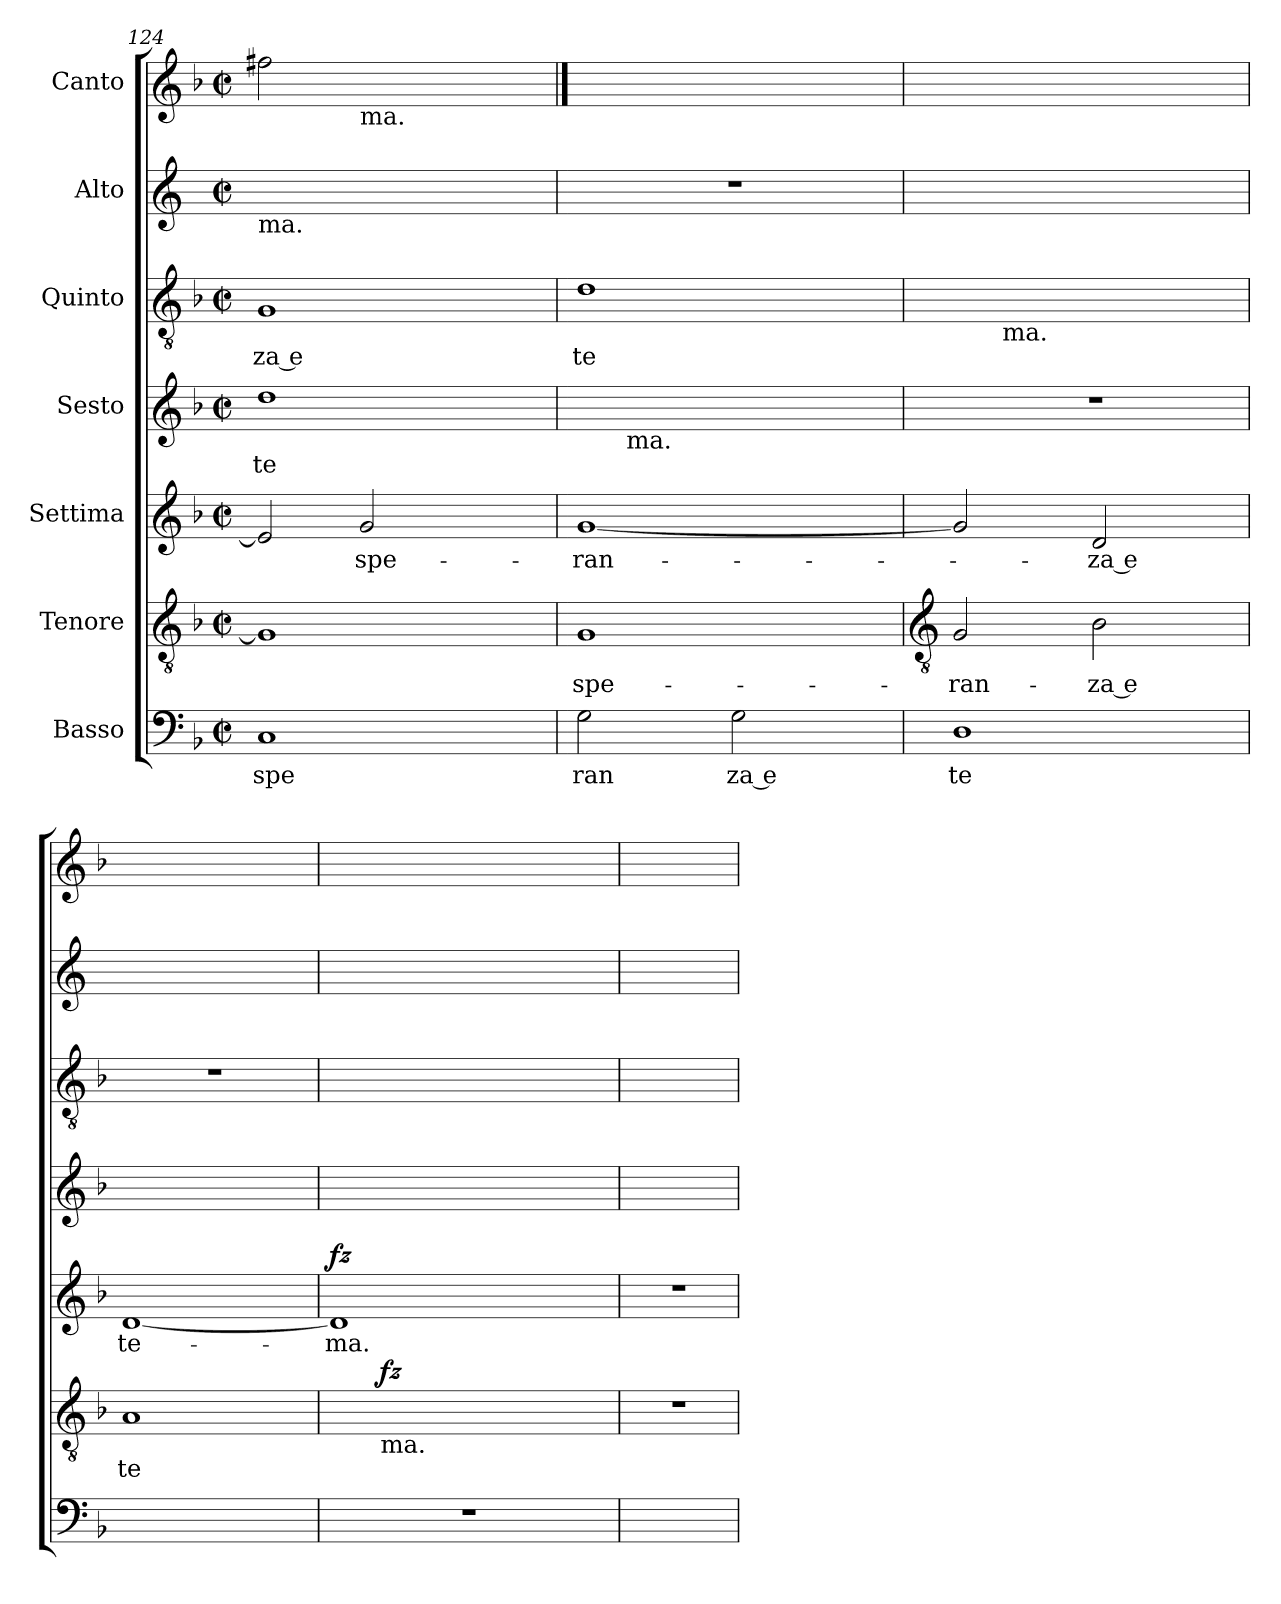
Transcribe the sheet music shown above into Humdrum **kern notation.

**kern	**text	**kern	**text	**dynam	**kern	**text	**dynam	**kern	**text	**kern	**text	**kern	**kern
*part7	*part7	*part6	*part6	*part6	*part5	*part5	*part5	*part4	*part4	*part3	*part3	*part2	*part1
*staff7	*staff7	*staff6	*staff6	*staff6	*staff5	*staff5	*staff5	*staff4	*staff4	*staff3	*staff3	*staff2	*staff1
*I"Basso	*	*I"Tenore	*	*	*I"Settima	*	*	*I"Sesto	*	*I"Quinto	*	*I"Alto	*I"Canto
!!LO:LB:g=z
*clefF4	*	*clefGv2	*	*	*clefG2	*	*	*clefG2	*	*clefGv2	*	*clefG2	*clefG2
*k[b-]	*	*k[b-]	*	*	*k[b-]	*	*	*k[b-]	*	*k[b-]	*	*k[]	*k[b-]
*F:	*	*F:	*	*	*F:	*	*	*F:	*	*F:	*	*C:	*F:
*M2/2	*	*M2/2	*	*	*M2/2	*	*	*M2/2	*	*M2/2	*	*M2/2	*M2/2
*met(c|)	*	*met(c|)	*	*	*met(c|)	*	*	*met(c|)	*	*met(c|)	*	*met(c|)	*met(c|)
=124	=124	=124	=124	=124	=124	=124	=124	=124	=124	=124	=124	=124	=124
!	!	!	!	!	!	!	!	!	!	!	!	!LO:TX:b:t=ma.	!
!	!LO:LY:b	!	!	!	!	!	!	!	!LO:LY:b	!	!LO:LY:b	!	!
1C	spe	1G]	.	.	2e-/]	.	.	1dd	te	1G	za e	64ryy	2ff#X\
.	.	.	.	.	.	.	.	.	.	.	.	4ryy	.
.	.	.	.	.	.	.	.	.	.	.	.	4ryy	.
!	!	!	!	!	!	!	!	!	!	!	!	!	!LO:TX:b:t=ma.
!	!	!	!	!	!	!LO:LY:b	!	!	!	!	!	!	!
.	.	.	.	.	2g/	spe-	.	.	.	.	.	.	32ryy
.	.	.	.	.	.	.	.	.	.	.	.	4ryy	.
.	.	.	.	.	.	.	.	.	.	.	.	.	4...ryy
.	.	.	.	.	.	.	.	.	.	.	.	64ryy	.
.	.	.	.	.	.	.	.	.	.	.	.	64ryy	.
.	.	.	.	.	.	.	.	.	.	.	.	64ryy	.
.	.	.	.	.	.	.	.	.	.	.	.	64ryy	.
.	.	.	.	.	.	.	.	.	.	.	.	64ryy	.
.	.	.	.	.	.	.	.	.	.	.	.	64ryy	.
.	.	.	.	.	.	.	.	.	.	.	.	64ryy	.
.	.	.	.	.	.	.	.	.	.	.	.	64ryy	.
.	.	.	.	.	.	.	.	.	.	.	.	64ryy	.
.	.	.	.	.	.	.	.	.	.	.	.	64ryy	.
.	.	.	.	.	.	.	.	.	.	.	.	64ryy	.
.	.	.	.	.	.	.	.	.	.	.	.	64ryy	.
.	.	.	.	.	.	.	.	.	.	.	.	64ryy	.
.	.	.	.	.	.	.	.	.	.	.	.	64ryy	.
.	.	.	.	.	.	.	.	.	.	.	.	64ryy	.
!!LO:LB:g=z
=125	==125	=125	==125	==125	=125	==125	==125	=125	==125	=125	==125	=125	==125
!	!LO:LY:b	!	!LO:LY:b	!	!	!LO:LY:b	!	!	!	!	!LO:LY:b	!	!
2G\	ran	1G	spe-	.	[1g	-ran-	.	32ryy	.	1d	te	1r	4ryy
.	.	.	.	.	.	.	.	64ryy	.	.	.	.	.
.	.	.	.	.	.	.	.	64ryy	.	.	.	.	.
.	.	.	.	.	.	.	.	64ryy	.	.	.	.	.
.	.	.	.	.	.	.	.	64ryy	.	.	.	.	.
!	!	!	!	!	!	!	!	!LO:TX:b:t=ma.	!	!	!	!	!
.	.	.	.	.	.	.	.	64ryy	.	.	.	.	.
.	.	.	.	.	.	.	.	4ryy	.	.	.	.	.
.	.	.	.	.	.	.	.	.	.	.	.	.	4ryy
.	.	.	.	.	.	.	.	4ryy	.	.	.	.	.
!	!LO:LY:b	!	!	!	!	!	!	!	!	!	!	!	!
2G\	za e	.	.	.	.	.	.	.	.	.	.	.	4ryy
.	.	.	.	.	.	.	.	4ryy	.	.	.	.	.
.	.	.	.	.	.	.	.	.	.	.	.	.	4ryy
.	.	.	.	.	.	.	.	64ryy	.	.	.	.	.
.	.	.	.	.	.	.	.	64ryy	.	.	.	.	.
.	.	.	.	.	.	.	.	64ryy	.	.	.	.	.
.	.	.	.	.	.	.	.	64ryy	.	.	.	.	.
.	.	.	.	.	.	.	.	64ryy	.	.	.	.	.
.	.	.	.	.	.	.	.	64ryy	.	.	.	.	.
.	.	.	.	.	.	.	.	64ryy	.	.	.	.	.
.	.	.	.	.	.	.	.	64ryy	.	.	.	.	.
.	.	.	.	.	.	.	.	64ryy	.	.	.	.	.
!!LO:LB:g=z
=	=	=	=	=	=	=	=	=	=	=	=	=	=
*	*	*clefGv2	*	*	*	*	*	*	*	*	*	*	*
!	!LO:LY:b	!	!LO:LY:b	!	!	!	!	!	!	!	!	!	!
1D	te	2G/	-ran-	.	2g/]	.	.	1r	.	32ryy	.	1ryy	1ryy
.	.	.	.	.	.	.	.	.	.	64ryy	.	.	.
.	.	.	.	.	.	.	.	.	.	64ryy	.	.	.
.	.	.	.	.	.	.	.	.	.	64ryy	.	.	.
.	.	.	.	.	.	.	.	.	.	64ryy	.	.	.
!	!	!	!	!	!	!	!	!	!	!LO:TX:b:t=ma.	!	!	!
.	.	.	.	.	.	.	.	.	.	64ryy	.	.	.
.	.	.	.	.	.	.	.	.	.	4ryy	.	.	.
.	.	.	.	.	.	.	.	.	.	4ryy	.	.	.
!	!	!	!LO:LY:b	!	!	!LO:LY:b	!	!	!	!	!	!	!
.	.	2B-\	-za e	.	2d/	-za e	.	.	.	.	.	.	.
.	.	.	.	.	.	.	.	.	.	4ryy	.	.	.
.	.	.	.	.	.	.	.	.	.	64ryy	.	.	.
.	.	.	.	.	.	.	.	.	.	64ryy	.	.	.
.	.	.	.	.	.	.	.	.	.	64ryy	.	.	.
.	.	.	.	.	.	.	.	.	.	64ryy	.	.	.
.	.	.	.	.	.	.	.	.	.	64ryy	.	.	.
.	.	.	.	.	.	.	.	.	.	64ryy	.	.	.
.	.	.	.	.	.	.	.	.	.	64ryy	.	.	.
.	.	.	.	.	.	.	.	.	.	64ryy	.	.	.
.	.	.	.	.	.	.	.	.	.	64ryy	.	.	.
=	=	=	=	=	=	=	=	=	=	=	=	=	=
!	!	!	!LO:LY:b	!	!	!LO:LY:b	!	!	!	!	!	!	!
4ryy	.	1A	te-	.	[1d	te-	.	1ryy	.	1r	.	1ryy	1ryy
4ryy	.	.	.	.	.	.	.	.	.	.	.	.	.
4ryy	.	.	.	.	.	.	.	.	.	.	.	.	.
4ryy	.	.	.	.	.	.	.	.	.	.	.	.	.
=	=	=	=	=	=	=	=	=	=	=	=	=	=
!	!	!	!	!	!	!LO:LY:b	!LO:DY:b	!	!	!	!	!	!
1r	.	32ryy	.	.	1d]	-ma.	fz	1ryy	.	1ryy	.	1ryy	1ryy
.	.	64ryy	.	.	.	.	.	.	.	.	.	.	.
.	.	64ryy	.	.	.	.	.	.	.	.	.	.	.
.	.	64ryy	.	.	.	.	.	.	.	.	.	.	.
.	.	64ryy	.	.	.	.	.	.	.	.	.	.	.
!	!	!LO:TX:b:t=ma.	!	!	!	!	!	!	!	!	!	!	!
!	!	!	!	!LO:DY:b	!	!	!	!	!	!	!	!	!
.	.	64ryy	.	fz	.	.	.	.	.	.	.	.	.
.	.	4ryy	.	.	.	.	.	.	.	.	.	.	.
.	.	4ryy	.	.	.	.	.	.	.	.	.	.	.
.	.	4ryy	.	.	.	.	.	.	.	.	.	.	.
.	.	64ryy	.	.	.	.	.	.	.	.	.	.	.
.	.	64ryy	.	.	.	.	.	.	.	.	.	.	.
.	.	64ryy	.	.	.	.	.	.	.	.	.	.	.
.	.	64ryy	.	.	.	.	.	.	.	.	.	.	.
.	.	64ryy	.	.	.	.	.	.	.	.	.	.	.
.	.	64ryy	.	.	.	.	.	.	.	.	.	.	.
.	.	64ryy	.	.	.	.	.	.	.	.	.	.	.
.	.	64ryy	.	.	.	.	.	.	.	.	.	.	.
.	.	64ryy	.	.	.	.	.	.	.	.	.	.	.
=	=	=	=	=	=	=	=	=	=	=	=	=	=
1ryy	.	1r	.	.	1r	.	.	1ryy	.	1ryy	.	1ryy	1ryy
=	=	=	=	=	=	=	=	=	=	=	=	=	=
*-	*-	*-	*-	*-	*-	*-	*-	*-	*-	*-	*-	*-	*-
